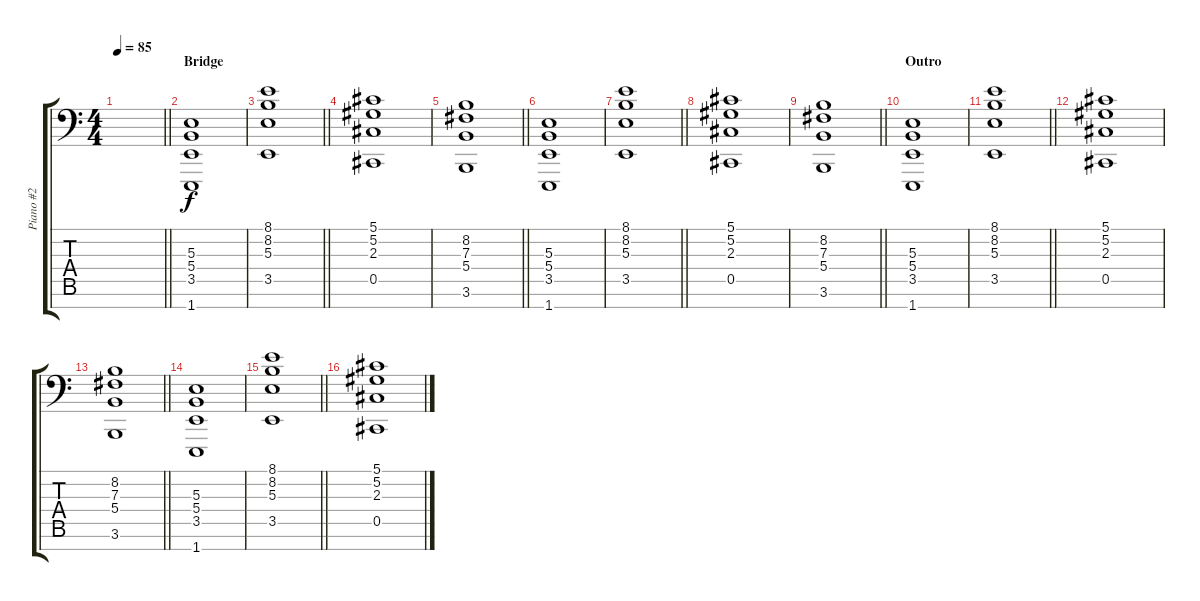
\track ("Piano #2" "Piano #2") {instrument acousticgrandpiano}
\staff {score tabs}
\tuning (Ab3 Eb3 B2 Gb2 Db2 Ab1 Eb1) {hide}
\ts (4 4)
\tempo 85
\clef f4
\barLineRight lightlight
\ks c
|
\section ("" "Bridge")
(5.3 5.4 3.5 1.7).1 |
\barLineRight lightlight
(8.1 8.2 5.3 3.5).1 |
(5.1 5.2 2.3 0.5).1 |
\barLineRight lightlight
(8.2 7.3 5.4 3.6).1 |
(5.3 5.4 3.5 1.7).1 |
\barLineRight lightlight
(8.1 8.2 5.3 3.5).1 |
(5.1 5.2 2.3 0.5).1 |
\barLineRight lightlight
(8.2 7.3 5.4 3.6).1 |
\section ("" "Outro")
(5.3 5.4 3.5 1.7).1 |
\barLineRight lightlight
(8.1 8.2 5.3 3.5).1 |
(5.1 5.2 2.3 0.5).1 |
\barLineRight lightlight
(8.2 7.3 5.4 3.6).1 |
(5.3 5.4 3.5 1.7).1 |
\barLineRight lightlight
(8.1 8.2 5.3 3.5).1 |
(5.1 5.2 2.3 0.5).1
